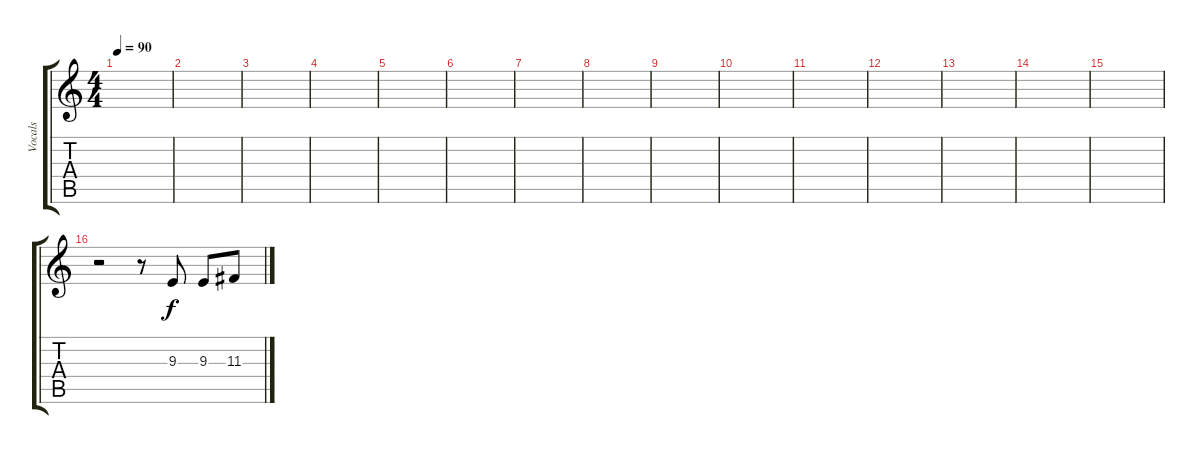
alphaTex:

\track ("Vocals" "Vocals") {instrument sopranosax}
\staff {score tabs}
\tuning (E4 B3 G3 D3 A2 E2) {hide}
\ts (4 4)
\tempo 90
\clef g2
\ks c
|
|
|
|
|
|
|
|
|
|
|
|
|
|
|
r.2 r.8 9.3.8 9.3.8 11.3.8
